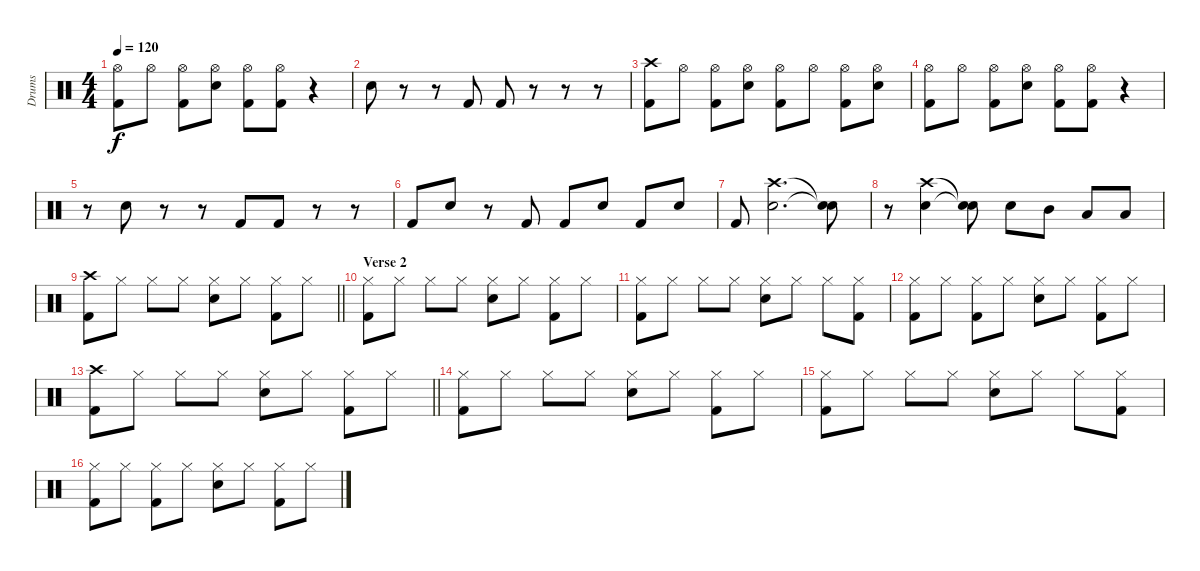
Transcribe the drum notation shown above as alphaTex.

\track ("Drums" "Drums") {instrument percussion}
\staff {score}
\articulation defaults
\ts (4 4)
\tempo 120
\clef neutral
\ks c
("Hi-Hat (open)" "Kick (hit) 2").8{dy f} "Hi-Hat (open)".8 ("Hi-Hat (open)" "Kick (hit) 2").8 ("Hi-Hat (open)" "Snare (hit) 2").8 ("Hi-Hat (open)" "Kick (hit) 2").8 ("Hi-Hat (open)" "Kick (hit) 2").8 r.4 |
"Snare (hit) 2".8 r.8 r.8 "Kick (hit) 2".8 "Kick (hit) 2".8 r.8 r.8 r.8 |
("Crash high (hit)" "Kick (hit) 2").8 "Hi-Hat (open)".8 ("Hi-Hat (open)" "Kick (hit) 2").8 ("Hi-Hat (open)" "Snare (hit) 2").8 ("Hi-Hat (open)" "Kick (hit) 2").8 "Hi-Hat (open)".8 ("Hi-Hat (open)" "Kick (hit) 2").8 ("Hi-Hat (open)" "Snare (hit) 2").8 |
("Hi-Hat (open)" "Kick (hit) 2").8 "Hi-Hat (open)".8 ("Hi-Hat (open)" "Kick (hit) 2").8 ("Hi-Hat (open)" "Snare (hit) 2").8 ("Hi-Hat (open)" "Kick (hit) 2").8 ("Hi-Hat (open)" "Kick (hit) 2").8 r.4 |
r.8 "Snare (hit) 2".8 r.8 r.8 "Kick (hit) 2".8 "Kick (hit) 2".8 r.8 r.8 |
"Kick (hit) 2".8 "Snare (hit) 2".8 r.8 "Kick (hit) 2".8 "Kick (hit) 2".8 "Snare (hit) 2".8 "Kick (hit) 2".8 "Snare (hit) 2".8 |
"Kick (hit) 2".8 ("Crash high (hit)" "Snare (hit) 2").2{d} ("Snare (hit)"{t} "Snare (hit)"{t}).8 |
r.8 ("Crash high (hit)" "Snare (hit) 2").4 ("Snare (hit)"{t} "Snare (hit)"{t}).8 "Snare (hit) 2".8 "Mid Tom (hit)".8 "Low Floor Tom (hit)".8 "Low Tom (hit)".8 |
\barLineRight lightlight
("Crash high (hit)" "Kick (hit) 2").8 "Hi-Hat (closed)".8 "Hi-Hat (closed)".8 "Hi-Hat (closed)".8 ("Hi-Hat (closed)" "Snare (hit) 2").8 "Hi-Hat (closed)".8 ("Hi-Hat (closed)" "Kick (hit) 2").8 "Hi-Hat (closed)".8 |
\section ("" "Verse 2")
("Hi-Hat (closed)" "Kick (hit) 2").8 "Hi-Hat (closed)".8 "Hi-Hat (closed)".8 "Hi-Hat (closed)".8 ("Hi-Hat (closed)" "Snare (hit) 2").8 "Hi-Hat (closed)".8 ("Hi-Hat (closed)" "Kick (hit) 2").8 "Hi-Hat (closed)".8 |
("Hi-Hat (closed)" "Kick (hit) 2").8 "Hi-Hat (closed)".8 "Hi-Hat (closed)".8 "Hi-Hat (closed)".8 ("Hi-Hat (closed)" "Snare (hit) 2").8 "Hi-Hat (closed)".8 "Hi-Hat (closed)".8 ("Hi-Hat (closed)" "Kick (hit) 2").8 |
("Hi-Hat (closed)" "Kick (hit) 2").8 "Hi-Hat (closed)".8 ("Hi-Hat (closed)" "Kick (hit) 2").8 "Hi-Hat (closed)".8 ("Hi-Hat (closed)" "Snare (hit) 2").8 "Hi-Hat (closed)".8 ("Hi-Hat (closed)" "Kick (hit) 2").8 "Hi-Hat (closed)".8 |
\barLineRight lightlight
("Crash high (hit)" "Kick (hit) 2").8 "Hi-Hat (closed)".8 "Hi-Hat (closed)".8 "Hi-Hat (closed)".8 ("Hi-Hat (closed)" "Snare (hit) 2").8 "Hi-Hat (closed)".8 ("Hi-Hat (closed)" "Kick (hit) 2").8 "Hi-Hat (closed)".8 |
("Hi-Hat (closed)" "Kick (hit) 2").8 "Hi-Hat (closed)".8 "Hi-Hat (closed)".8 "Hi-Hat (closed)".8 ("Hi-Hat (closed)" "Snare (hit) 2").8 "Hi-Hat (closed)".8 ("Hi-Hat (closed)" "Kick (hit) 2").8 "Hi-Hat (closed)".8 |
("Hi-Hat (closed)" "Kick (hit) 2").8 "Hi-Hat (closed)".8 "Hi-Hat (closed)".8 "Hi-Hat (closed)".8 ("Hi-Hat (closed)" "Snare (hit) 2").8 "Hi-Hat (closed)".8 "Hi-Hat (closed)".8 ("Hi-Hat (closed)" "Kick (hit) 2").8 |
("Hi-Hat (closed)" "Kick (hit) 2").8 "Hi-Hat (closed)".8 ("Hi-Hat (closed)" "Kick (hit) 2").8 "Hi-Hat (closed)".8 ("Hi-Hat (closed)" "Snare (hit) 2").8 "Hi-Hat (closed)".8 ("Hi-Hat (closed)" "Kick (hit) 2").8 "Hi-Hat (closed)".8
